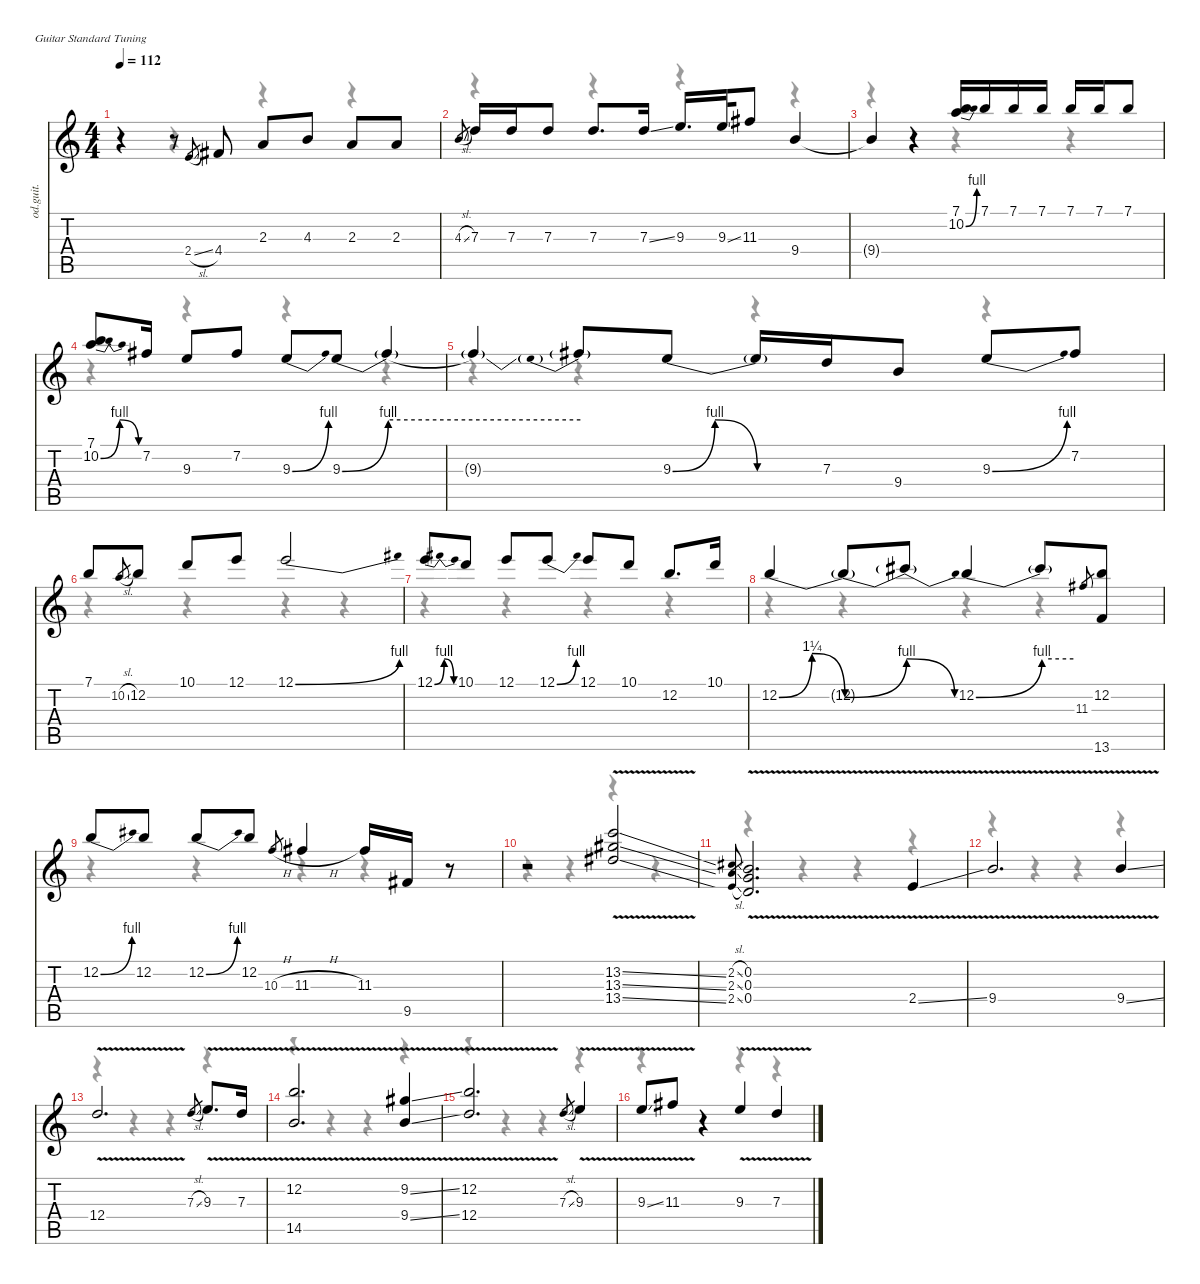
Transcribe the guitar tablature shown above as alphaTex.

\defaultSystemsLayout 4
\hideDynamics
\bracketExtendMode nobrackets
\otherSystemsTrackNameOrientation horizontal
\track ("Electric - Jimi Hendrix" "od.guit.") {instrument overdrivenguitar}
\staff {score tabs}
\tuning (E4 B3 G3 D3 A2 E2)
\voice
\ts (4 4)
\tempo 112
\clef g2
\ks c
r.4{dy f beam Up} r.8{beam Up} 2.4{sl}.8{gr dy mp beam Up} 4.4{acc #}.8{dy f beam Up} 2.3.8{beam Up} 4.3.8{beam Up} 2.3.8{beam Up} 2.3.8{beam Up} |
4.3{sl}.8{gr dy mp beam Up} 7.3.16{dy f beam Up} 7.3.16{beam Up} 7.3.8{beam Up} 7.3.8{d beam Up} 7.3{ss}.16{beam Up} 9.3.16{d beam Up} 9.3{ss}.32{beam Up} 11.3{acc #}.8{beam Up} 9.4.4{beam Up} |
9.4{t}.4{beam Up} r.4{beam Up} (7.1 10.2{be (bend 0 0 30 4)}).16{beam Up} 7.1.16{beam Up} 7.1.16{beam Up} 7.1.16{beam Up} 7.1.16{beam Up} 7.1.16{beam Up} 7.1.8{beam Up} |
(7.1 10.2{be (bendrelease 0 0 15 4 25.0000008 4 39.999998399999996 0)}).8{d beam Up} 7.2{acc #}.16{beam Up} 9.3.8{beam Up} 7.2{acc #}.8{beam Up} 9.3{be (bend 0 0 30 4)}.8{beam Up} 9.3{be (bend 0 0 60 4)}.8{beam Up} 9.3{be (hold 0 4 60 4) t}.4{beam Up} |
9.3{t}.4{beam Up} 9.3{be (prebend 0 4 60 4) t}.8{beam Up} 9.3{be (bendrelease 0 0 30 4 30 4 60 0)}.8{beam Up} 9.3{be (hold 0 0 60 0) t}.16{beam Up} 7.3.16{beam Up} 9.4.8{beam Up} 9.3{be (bend 0 0 30 4)}.8{beam Up} 7.2{acc #}.8{beam Up} |
7.1.8{beam Up} 10.2{sl}.8{gr dy mf beam Up} 12.2.8{dy f beam Up} 10.1.8{beam Up} 12.1.8{beam Up} 12.1{be (bend 0 0 19.999999199999998 4)}.2{beam Up} |
12.1{be (bendrelease 0 0 9.999999599999999 4 19.999999199999998 4 30 0)}.8{beam Up} 10.1.8{beam Up} 12.1.8{beam Up} 12.1{be (bend 0 0 30 4)}.8{beam Up} 12.1.8{beam Up} 10.1.8{beam Up} 12.2.8{d beam Up} 10.1.16{beam Up} |
12.2{be (bendrelease 0 0 30 5 30 5 60 0)}.4{beam Up} 12.2{be (bend 0 0 60 4) t}.8{beam Up} 12.2{be (release 0 4 60 0) t}.8{beam Up} 12.2{be (bend 0 0 60 4)}.4{beam Up} 12.2{be (hold 0 4 60 4) t}.8{beam Up} 11.3{acc #}.8{gr dy mp beam Up} (12.2 13.6).8{dy f beam Up} |
12.2{be (bend 0 0 30 4)}.8{beam Up} 12.2.8{beam Up} 12.2{be (bend 0 0 30 4)}.8{beam Up} 12.2.8{beam Up} 10.3{h}.8{gr dy mp beam Up} 11.3{h acc #}.4{dy f beam Up} 11.3{acc #}.16{dy mf beam Up} 9.5{acc #}.16{dy mp beam Up} r.8{beam Up} |
r.2{beam Up} (13.2{v ss} 13.3{v ss acc #} 13.4{v ss acc #}).2{dy f beam Up} |
(2.2{sl acc #} 2.3{sl} 2.4{sl}).8{gr dy mp beam Up} (0.2{v} 0.3{v} 0.4{v}).2{d dy f beam Up} 2.4{v ss}.4{beam Up} |
9.4{v}.2{d beam Up} 9.4{v ss}.4{beam Up} |
12.4{v}.2{d beam Up} 7.3{sl}.8{gr dy mp beam Up} 9.3{v}.8{d dy f beam Up} 7.3{v}.16{beam Up} |
(12.2{v} 14.5{v}).2{d beam Up} (9.2{v ss acc #} 9.4{v ss}).4{beam Up} |
(12.2{v} 12.4{v}).2{d beam Up} 7.3{sl}.8{gr dy mp beam Up} 9.3{v}.4{dy f beam Up} |
9.3{v ss}.8{beam Up} 11.3{v acc #}.8{beam Up} r.4{beam Up} 9.3{v}.4{beam Up} 7.3{v}.4{beam Up}
\voice
\clef g2
\ottava regular
\simile none
\ks c
r.4{dy mf beam Down} r.4{beam Down} r.4{beam Down} r.4{beam Down} |
r.4{beam Down} r.4{beam Down} r.4{beam Down} r.4{beam Down} |
r.4{beam Down} r.4{beam Down} r.4{beam Down} r.4{beam Down} |
r.4{beam Down} r.4{beam Down} r.4{beam Down} r.4{beam Down} |
r.4{beam Down} r.4{beam Down} r.4{beam Down} r.4{beam Down} |
r.4{beam Down} r.4{beam Down} r.4{beam Down} r.4{beam Down} |
r.4{beam Down} r.4{beam Down} r.4{beam Down} r.4{beam Down} |
r.4{beam Down} r.4{beam Down} r.4{beam Down} r.4{beam Down} |
r.4{beam Down} r.4{beam Down} r.4{beam Down} r.4{beam Down} |
r.4{beam Down} r.4{beam Down} r.4{beam Down} r.4{beam Down} |
r.4{beam Down} r.4{beam Down} r.4{beam Down} r.4{beam Down} |
r.4{beam Down} r.4{beam Down} r.4{beam Down} r.4{beam Down} |
r.4{beam Down} r.4{beam Down} r.4{beam Down} r.4{beam Down} |
r.4{beam Down} r.4{beam Down} r.4{beam Down} r.4{beam Down} |
r.4{beam Down} r.4{beam Down} r.4{beam Down} r.4{beam Down} |
r.4{beam Down} r.4{beam Down} r.4{beam Down} r.4{beam Down}
